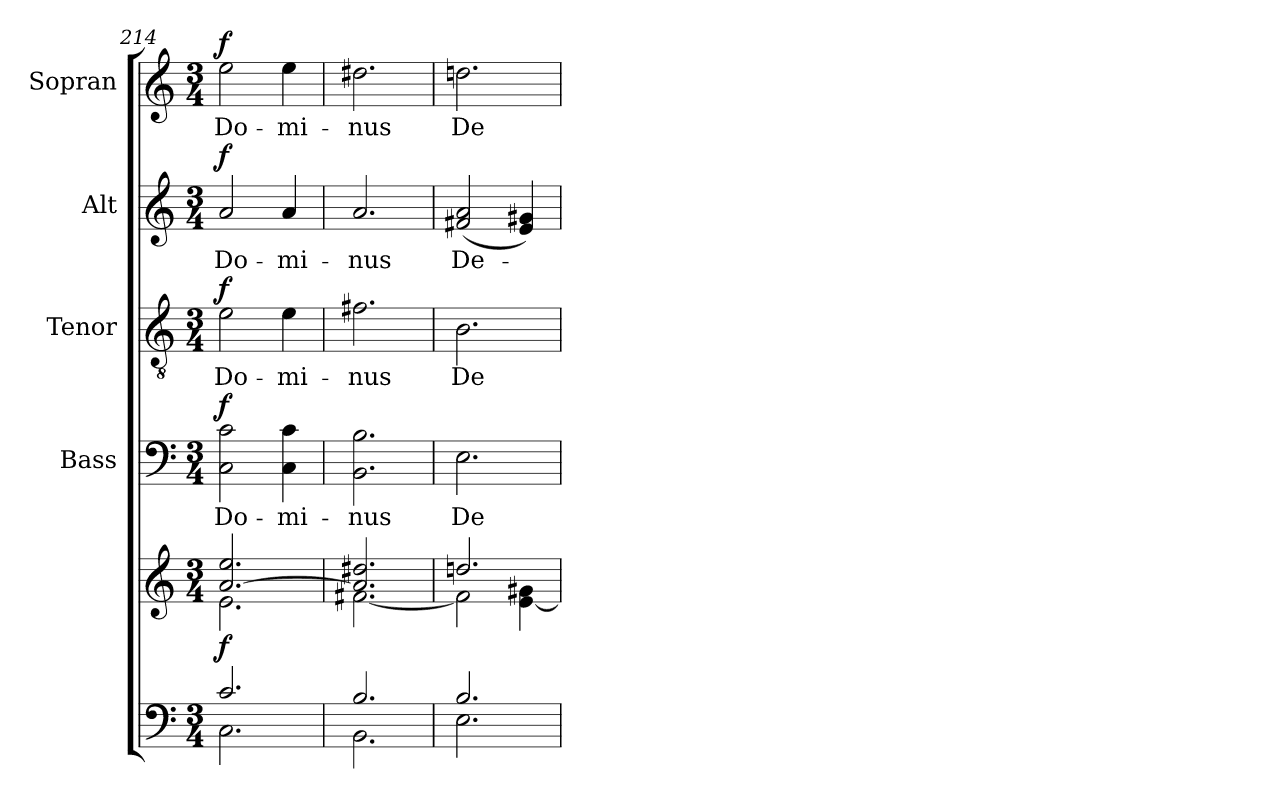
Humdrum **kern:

**kern	**kern	**dynam	**kern	**text	**dynam	**kern	**text	**dynam	**kern	**text	**dynam	**kern	**text	**dynam
*part5	*part5	*part5	*part4	*part4	*part4	*part3	*part3	*part3	*part2	*part2	*part2	*part1	*part1	*part1
*staff6	*staff5	*staff5/6	*staff4	*staff4	*staff4	*staff3	*staff3	*staff3	*staff2	*staff2	*staff2	*staff1	*staff1	*staff1
*	*	*	*I"Bass	*	*	*I"Tenor	*	*	*I"Alt	*	*	*I"Sopran	*	*
*	*	*	*I'B.	*	*	*I'T.	*	*	*I'A.	*	*	*I'S.	*	*
!!LO:LB:g=z
*clefF4	*clefG2	*	*clefF4	*	*	*clefGv2	*	*	*clefG2	*	*	*clefG2	*	*
*k[]	*k[]	*	*k[]	*	*	*k[]	*	*	*k[]	*	*	*k[]	*	*
*C:	*C:	*	*C:	*	*	*C:	*	*	*C:	*	*	*C:	*	*
*M3/4	*M3/4	*	*M3/4	*	*	*M3/4	*	*	*M3/4	*	*	*M3/4	*	*
=214	=214	=214	=214	=214	=214	=214	=214	=214	=214	=214	=214	=214	=214	=214
*^	*^	*	*	*	*	*	*	*	*	*	*	*	*	*
!	!	!	!	!LO:DY:b	!	!LO:LY:b	!LO:DY:a	!	!LO:LY:b	!LO:DY:a	!	!LO:LY:b	!LO:DY:a	!	!LO:LY:b	!LO:DY:a
2.c/	2.C\	[>2.a/ 2.ee/	2.e\	f	2C\ 2c\	Do-	f	2e\	Do-	f	2a/	Do-	f	2ee\	Do-	f
!	!	!	!	!	!	!LO:LY:b	!	!	!LO:LY:b	!	!	!LO:LY:b	!	!	!LO:LY:b	!
.	.	.	.	.	4C\ 4c\	-mi-	.	4e\	-mi-	.	4a/	-mi-	.	4ee\	-mi-	.
=215	=215	=215	=215	=215	=215	=215	=215	=215	=215	=215	=215	=215	=215	=215	=215	=215
!	!	!	!	!	!	!LO:LY:b	!	!	!LO:LY:b	!	!	!LO:LY:b	!	!	!LO:LY:b	!
2.B/	2.BB\	2.a/] 2.dd#X/	[<2.f#X\	.	2.BB\ 2.B\	-nus	.	2.f#X\	-nus	.	2.a/	-nus	.	2.dd#X\	-nus	.
=216	=216	=216	=216	=216	=216	=216	=216	=216	=216	=216	=216	=216	=216	=216	=216	=216
!	!	!	!	!	!	!LO:LY:b	!	!	!LO:LY:b	!	!	!LO:LY:b	!	!	!LO:LY:b	!
2.B/	2.E\	2.ddn/	2f#\]	.	2.E\	De-	.	2.B\	De-	.	(<2f#X/ 2a/	De-	.	2.ddn\	De-	.
.	.	.	[<4e\ 4g#X\	.	.	.	.	.	.	.	4e/ 4g#X/)	.	.	.	.	.
*v	*v	*	*	*	*	*	*	*	*	*	*	*	*	*	*	*
*	*v	*v	*	*	*	*	*	*	*	*	*	*	*	*	*
=	=	=	=	=	=	=	=	=	=	=	=	=	=	=
*-	*-	*-	*-	*-	*-	*-	*-	*-	*-	*-	*-	*-	*-	*-
